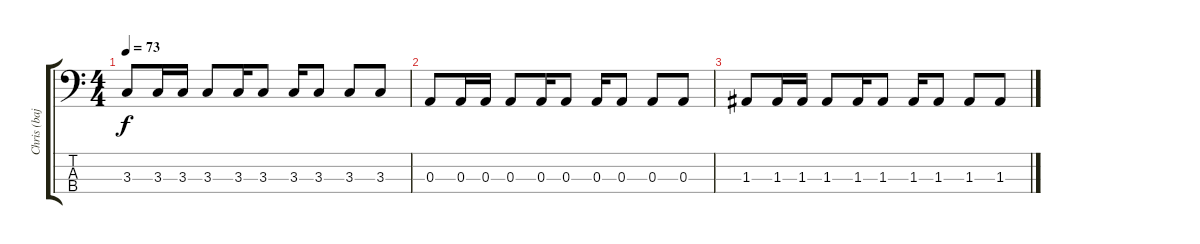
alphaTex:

\track ("Chris (bajo)" "Chris (baj") {instrument electricbassfinger}
\staff {score tabs}
\tuning (G2 D2 A1 D1) {hide}
\ts (4 4)
\tempo 73
\clef f4
\ks c
3.3.8{dy f} 3.3.16 3.3.16 3.3.8 3.3.16 3.3.8 3.3.16 3.3.8 3.3.8 3.3.8 |
0.3.8 0.3.16 0.3.16 0.3.8 0.3.16 0.3.8 0.3.16 0.3.8 0.3.8 0.3.8 |
1.3.8 1.3.16 1.3.16 1.3.8 1.3.16 1.3.8 1.3.16 1.3.8 1.3.8 1.3.8
